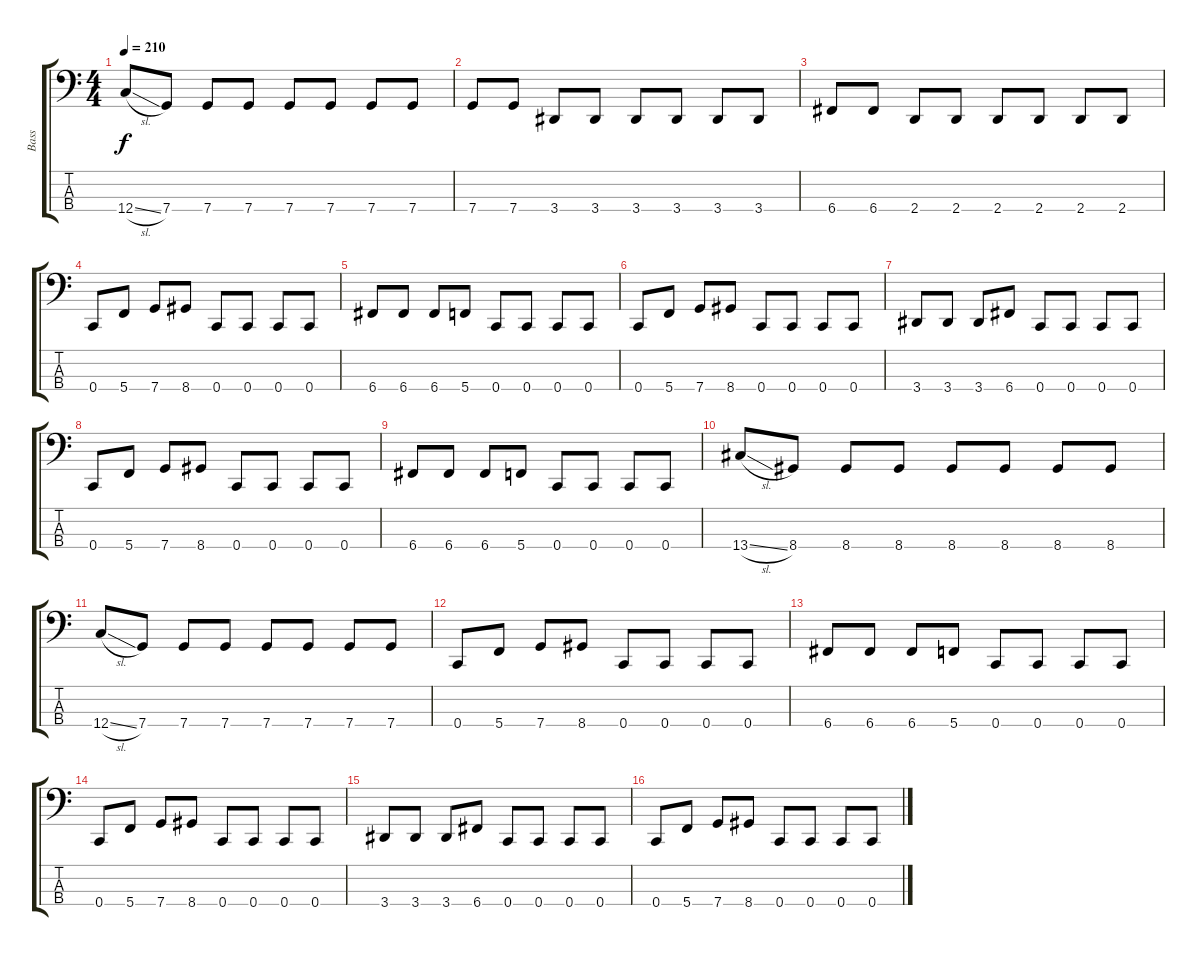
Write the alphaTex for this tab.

\track ("Bass" "Bass") {instrument electricbasspick}
\staff {score tabs}
\tuning (F2 C2 G1 C1) {hide}
\ts (4 4)
\tempo 210
\clef f4
\ks c
12.4{sl}.8{dy f} 7.4.8 7.4.8 7.4.8 7.4.8 7.4.8 7.4.8 7.4.8 |
7.4.8 7.4.8 3.4.8 3.4.8 3.4.8 3.4.8 3.4.8 3.4.8 |
6.4.8 6.4.8 2.4.8 2.4.8 2.4.8 2.4.8 2.4.8 2.4.8 |
0.4.8 5.4.8 7.4.8 8.4.8 0.4.8 0.4.8 0.4.8 0.4.8 |
6.4.8 6.4.8 6.4.8 5.4.8 0.4.8 0.4.8 0.4.8 0.4.8 |
0.4.8 5.4.8 7.4.8 8.4.8 0.4.8 0.4.8 0.4.8 0.4.8 |
3.4.8 3.4.8 3.4.8 6.4.8 0.4.8 0.4.8 0.4.8 0.4.8 |
0.4.8 5.4.8 7.4.8 8.4.8 0.4.8 0.4.8 0.4.8 0.4.8 |
6.4.8 6.4.8 6.4.8 5.4.8 0.4.8 0.4.8 0.4.8 0.4.8 |
13.4{sl}.8 8.4.8 8.4.8 8.4.8 8.4.8 8.4.8 8.4.8 8.4.8 |
12.4{sl}.8 7.4.8 7.4.8 7.4.8 7.4.8 7.4.8 7.4.8 7.4.8 |
0.4.8 5.4.8 7.4.8 8.4.8 0.4.8 0.4.8 0.4.8 0.4.8 |
6.4.8 6.4.8 6.4.8 5.4.8 0.4.8 0.4.8 0.4.8 0.4.8 |
0.4.8 5.4.8 7.4.8 8.4.8 0.4.8 0.4.8 0.4.8 0.4.8 |
3.4.8 3.4.8 3.4.8 6.4.8 0.4.8 0.4.8 0.4.8 0.4.8 |
0.4.8 5.4.8 7.4.8 8.4.8 0.4.8 0.4.8 0.4.8 0.4.8
